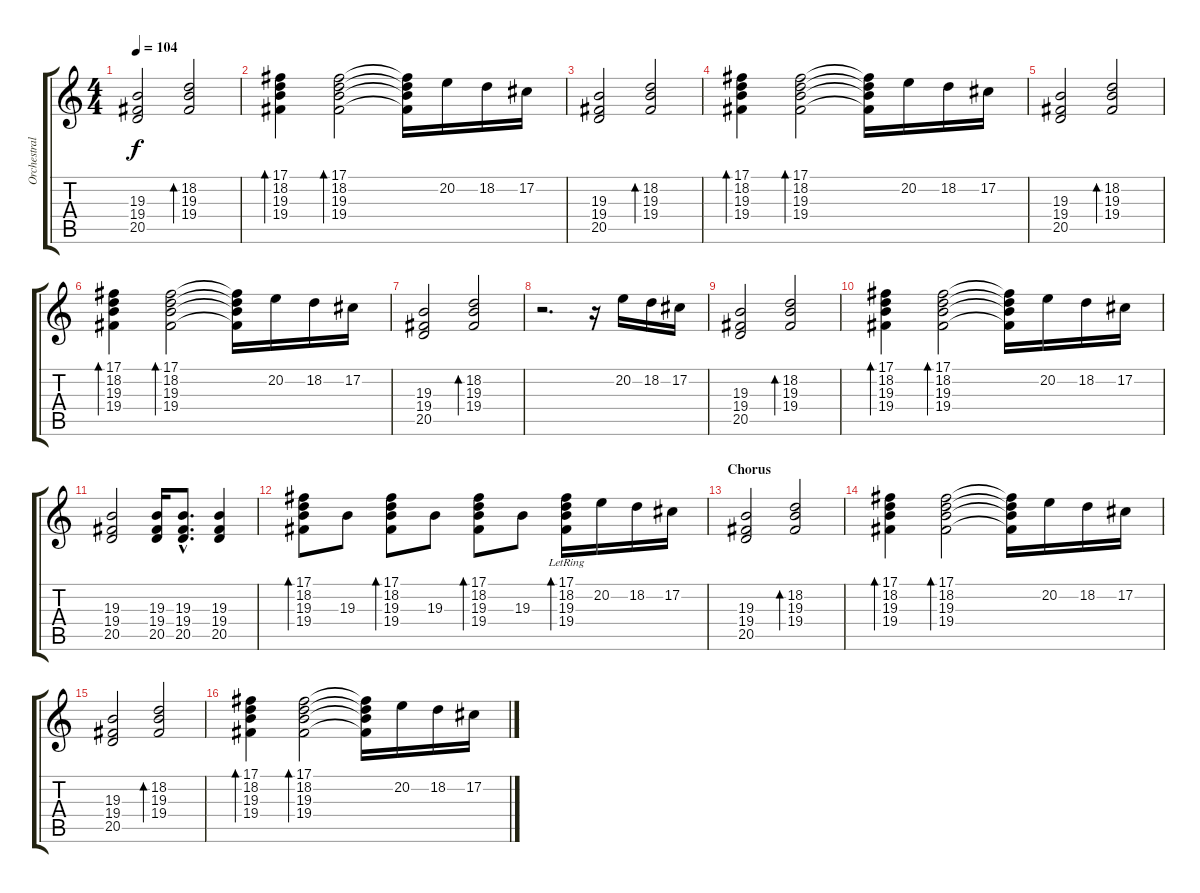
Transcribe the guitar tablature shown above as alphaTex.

\track ("Orchestral Harp" "Orchestral") {instrument orchestralharp}
\staff {score tabs}
\tuning (Db4 Ab3 E3 B2 Gb2 Db2) {hide}
\ts (4 4)
\tempo 104
\clef g2
\ks c
(19.3 19.4 20.5).2{dy f} (18.2 19.3 19.4).2{bd 240} |
(17.1 18.2 19.3 19.4).4{bd 240} (17.1 18.2 19.3 19.4).2{bd 240} (17.1{t} 18.2{t} 19.3{t} 19.4{t}).16 20.2.16 18.2.16 17.2.16 |
(19.3 19.4 20.5).2 (18.2 19.3 19.4).2{bd 240} |
(17.1 18.2 19.3 19.4).4{bd 240} (17.1 18.2 19.3 19.4).2{bd 240} (17.1{t} 18.2{t} 19.3{t} 19.4{t}).16 20.2.16 18.2.16 17.2.16 |
(19.3 19.4 20.5).2 (18.2 19.3 19.4).2{bd 240} |
(17.1 18.2 19.3 19.4).4{bd 240} (17.1 18.2 19.3 19.4).2{bd 240} (17.1{t} 18.2{t} 19.3{t} 19.4{t}).16 20.2.16 18.2.16 17.2.16 |
(19.3 19.4 20.5).2 (18.2 19.3 19.4).2{bd 240} |
r.2{d} r.16 20.2.16 18.2.16 17.2.16 |
(19.3 19.4 20.5).2 (18.2 19.3 19.4).2{bd 240} |
(17.1 18.2 19.3 19.4).4{bd 240} (17.1 18.2 19.3 19.4).2{bd 240} (17.1{t} 18.2{t} 19.3{t} 19.4{t}).16 20.2.16 18.2.16 17.2.16 |
(19.3 19.4 20.5).2 (19.3 19.4 20.5).16 (19.3{hac} 19.4{hac} 20.5{hac}).8{d} (19.3 19.4 20.5).4 |
(17.1 18.2 19.3 19.4).8{bd 240} 19.3.8 (17.1 18.2 19.3 19.4).8{bd 240} 19.3.8 (17.1 18.2 19.3 19.4).8{bd 120} 19.3.8 (17.1{lr} 18.2{lr} 19.3{lr} 19.4{lr}).16{bd 240} 20.2.16 18.2.16 17.2.16 |
\section ("" "Chorus")
(19.3 19.4 20.5).2 (18.2 19.3 19.4).2{bd 240} |
(17.1 18.2 19.3 19.4).4{bd 240} (17.1 18.2 19.3 19.4).2{bd 240} (17.1{t} 18.2{t} 19.3{t} 19.4{t}).16 20.2.16 18.2.16 17.2.16 |
(19.3 19.4 20.5).2 (18.2 19.3 19.4).2{bd 240} |
(17.1 18.2 19.3 19.4).4{bd 240} (17.1 18.2 19.3 19.4).2{bd 240} (17.1{t} 18.2{t} 19.3{t} 19.4{t}).16 20.2.16 18.2.16 17.2.16
